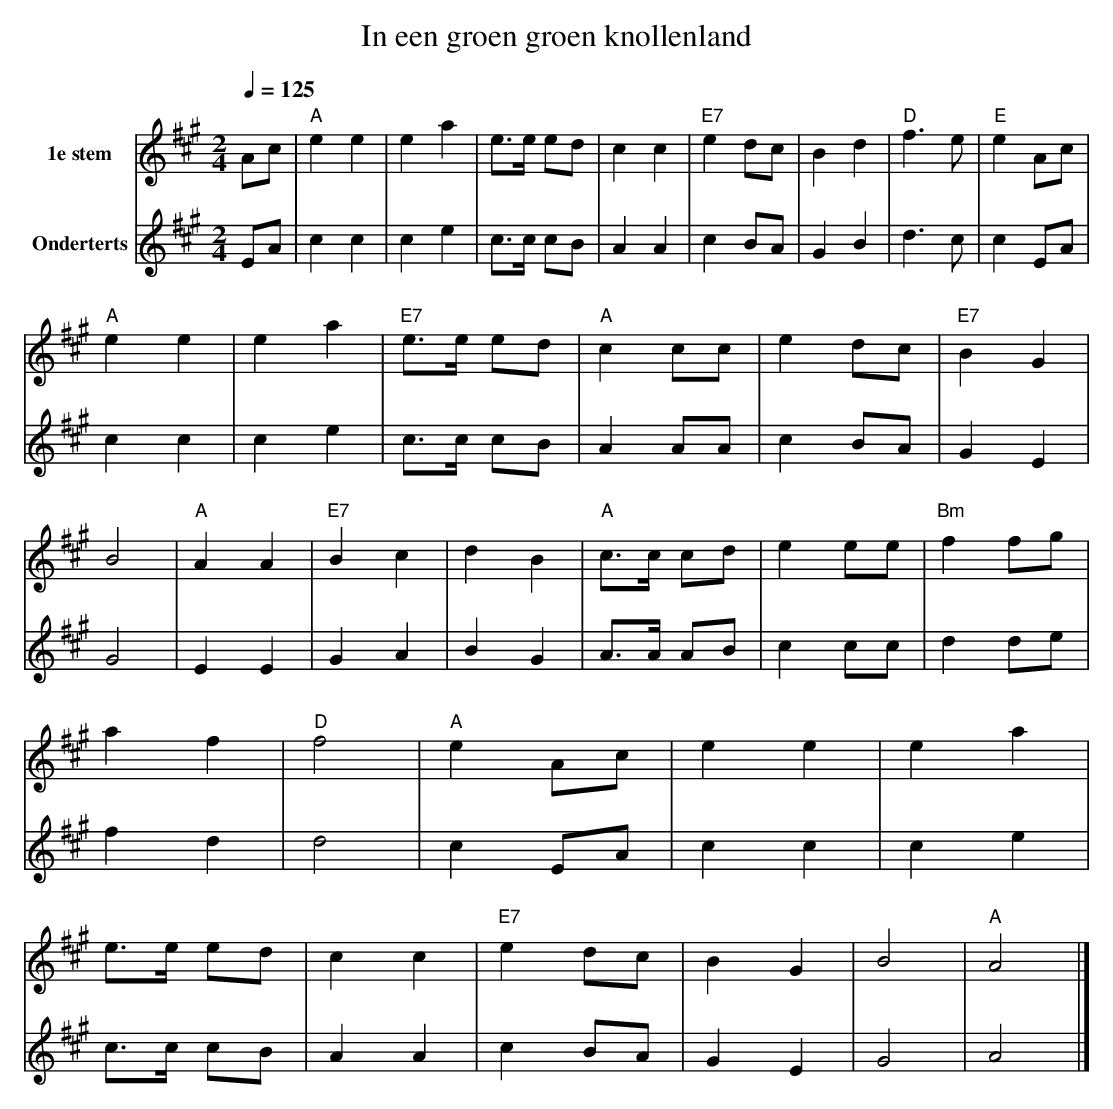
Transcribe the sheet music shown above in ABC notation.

X:1
T:In een groen groen knollenland
Q:1/4=125
V:1 name="1e stem" program=48
V:2 name="Onderterts" program=21
V:1 name="1e stem" program=48
M:2/4
L:1/8
K:A
Ac |
"A"e2 e2 | e2 a2 | e3/2e/ ed | c2 c2 | "E7"e2 dc | B2 d2 | "D"f3 e | "E"e2 Ac |
"A"e2 e2 | e2 a2 | "E7"e3/2e/ ed | "A"c2 cc | e2 dc | "E7"B2 G2 | B4 | "A"A2 A2 | "E7"B2 c2 |
d2 B2 | "A"c3/2c/ cd | e2 ee | "Bm"f2 fg | a2 f2 | "D"f4 | "A"e2 Ac | e2 e2 | e2 a2 |
e3/2e/ ed | c2 c2 | "E7"e2 dc | B2 G2 | B4 | "A"A4 |]
V:2 name="Onderterts" program=21
M:2/4
L:1/8
K:A
EA |
c2 c2 | c2 e2 | c3/2c/ cB | A2 A2 | c2 BA | G2 B2 | d3 c | c2 EA |
c2 c2 | c2 e2 | c3/2c/ cB | A2 AA | c2 BA | G2 E2 | G4 | E2 E2 | G2 A2 |
B2 G2 | A3/2A/ AB | c2 cc | d2 de | f2 d2 | d4 | c2 EA | c2 c2 | c2 e2 |
c3/2c/ cB | A2 A2 | c2 BA | G2 E2 | G4 | A4 |]
